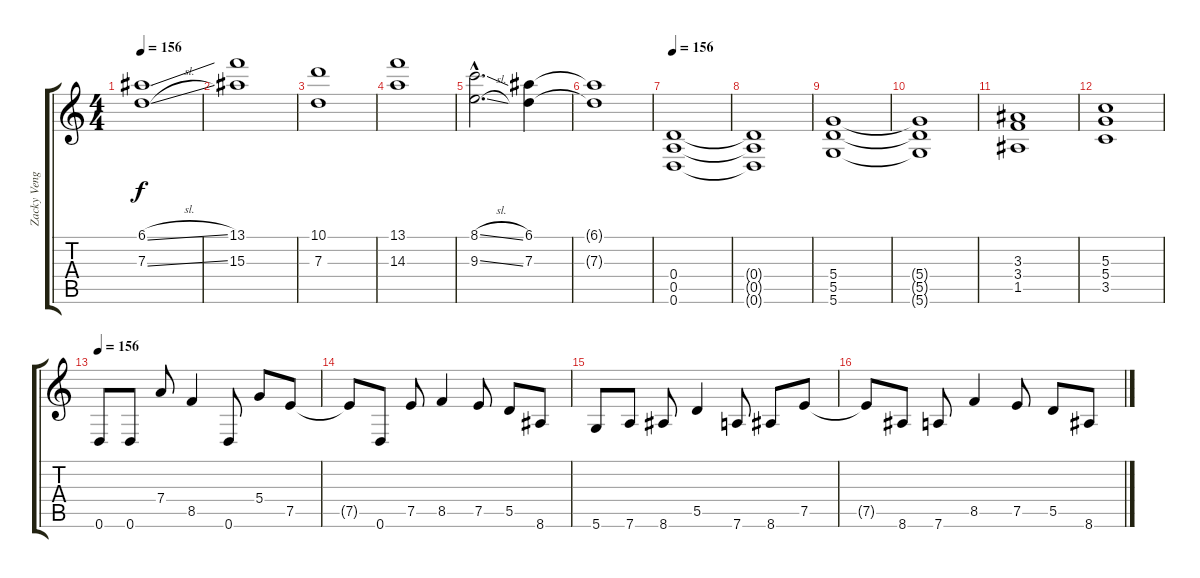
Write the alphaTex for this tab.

\track ("Zacky Vengence" "Zacky Veng") {instrument distortionguitar}
\staff {score tabs}
\tuning (E4 B3 G3 D3 A2 D2) {hide}
\ts (4 4)
\tempo 156
\clef g2
\ks c
(6.1{sl} 7.3{sl}).1{dy f} |
(13.1 15.3).1 |
(10.1 7.3).1 |
(13.1 14.3).1 |
(8.1{sl hac} 9.3{sl hac}).2{d} (6.1 7.3).4 |
(6.1{t} 7.3{t}).1 |
\tempo 156
(0.4 0.5 0.6).1{volume 13 instrument distortionguitar} |
(0.4{t} 0.5{t} 0.6{t}).1 |
(5.4 5.5 5.6).1 |
(5.4{t} 5.5{t} 5.6{t}).1 |
(3.3 3.4 1.5).1 |
(5.3 5.4 3.5).1 |
\tempo 156
0.6.8{volume 16 instrument distortionguitar} 0.6.8 7.4.8 8.5.4 0.6.8 5.4.8 7.5.8 |
7.5{t}.8 0.6.8 7.5.8 8.5.4 7.5.8 5.5.8 8.6.8 |
5.6.8 7.6.8 8.6.8 5.5.4 7.6.8 8.6.8 7.5.8 |
7.5{t}.8 8.6.8 7.6.8 8.5.4 7.5.8 5.5.8 8.6.8
